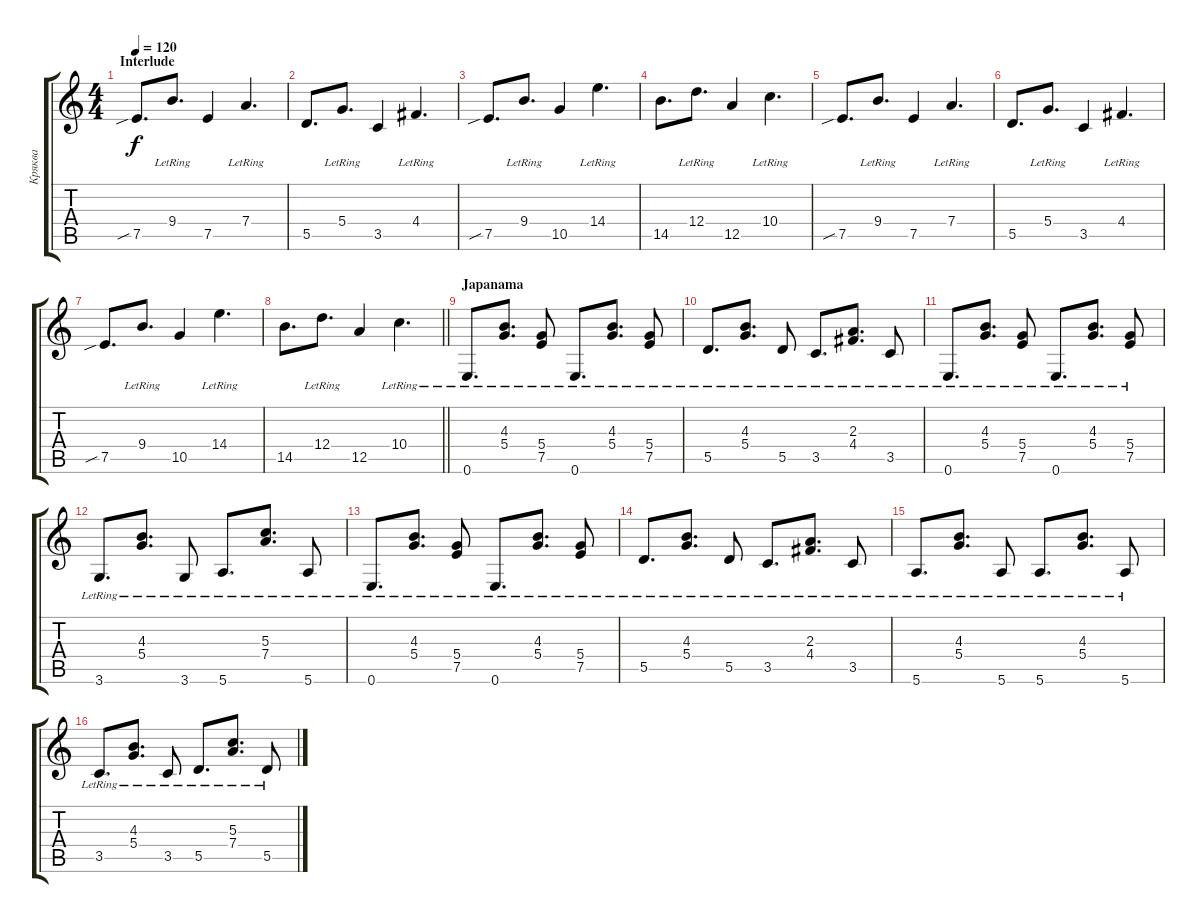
\track ("Кряква" "Кряква") {instrument distortionguitar}
\staff {score tabs}
\tuning (E4 B3 G3 D3 A2 E2) {hide}
\ts (4 4)
\section ("" "Interlude")
\tempo 120
\clef g2
\ks c
7.5{sib}.8{d dy f instrument acousticguitarnylon} 9.4{lr}.8{d} 7.5.4 7.4{lr}.4{d} |
5.5.8{d} 5.4{lr}.8{d} 3.5.4 4.4{lr}.4{d} |
7.5{sib}.8{d} 9.4{lr}.8{d} 10.5.4 14.4{lr}.4{d} |
14.5.8{d} 12.4{lr}.8{d} 12.5.4 10.4{lr}.4{d} |
7.5{sib}.8{d} 9.4{lr}.8{d} 7.5.4 7.4{lr}.4{d} |
5.5.8{d} 5.4{lr}.8{d} 3.5.4 4.4{lr}.4{d} |
7.5{sib}.8{d} 9.4{lr}.8{d} 10.5.4 14.4{lr}.4{d} |
\barLineRight lightlight
14.5.8{d} 12.4{lr}.8{d} 12.5.4 10.4{lr}.4{d} |
\section ("" "Japanama")
0.6{lr}.8{d} (4.3{lr} 5.4{lr}).8{d} (5.4{lr} 7.5{lr}).8 0.6{lr}.8{d} (4.3{lr} 5.4{lr}).8{d} (5.4{lr} 7.5{lr}).8 |
5.5{lr}.8{d} (4.3{lr} 5.4{lr}).8{d} 5.5{lr}.8 3.5{lr}.8{d} (2.3{lr} 4.4{lr}).8{d} 3.5{lr}.8 |
0.6{lr}.8{d} (4.3{lr} 5.4{lr}).8{d} (5.4{lr} 7.5{lr}).8 0.6{lr}.8{d} (4.3{lr} 5.4{lr}).8{d} (5.4{lr} 7.5{lr}).8 |
3.6{lr}.8{d} (4.3{lr} 5.4{lr}).8{d} 3.6{lr}.8 5.6{lr}.8{d} (5.3{lr} 7.4{lr}).8{d} 5.6{lr}.8 |
0.6{lr}.8{d} (4.3{lr} 5.4{lr}).8{d} (5.4{lr} 7.5{lr}).8 0.6{lr}.8{d} (4.3{lr} 5.4{lr}).8{d} (5.4{lr} 7.5{lr}).8 |
5.5{lr}.8{d} (4.3{lr} 5.4{lr}).8{d} 5.5{lr}.8 3.5{lr}.8{d} (2.3{lr} 4.4{lr}).8{d} 3.5{lr}.8 |
5.6{lr}.8{d} (4.3{lr} 5.4{lr}).8{d} 5.6{lr}.8 5.6{lr}.8{d} (4.3{lr} 5.4{lr}).8{d} 5.6{lr}.8 |
3.5{lr}.8{d} (4.3{lr} 5.4{lr}).8{d} 3.5{lr}.8 5.5{lr}.8{d} (5.3{lr} 7.4{lr}).8{d} 5.5{lr}.8
